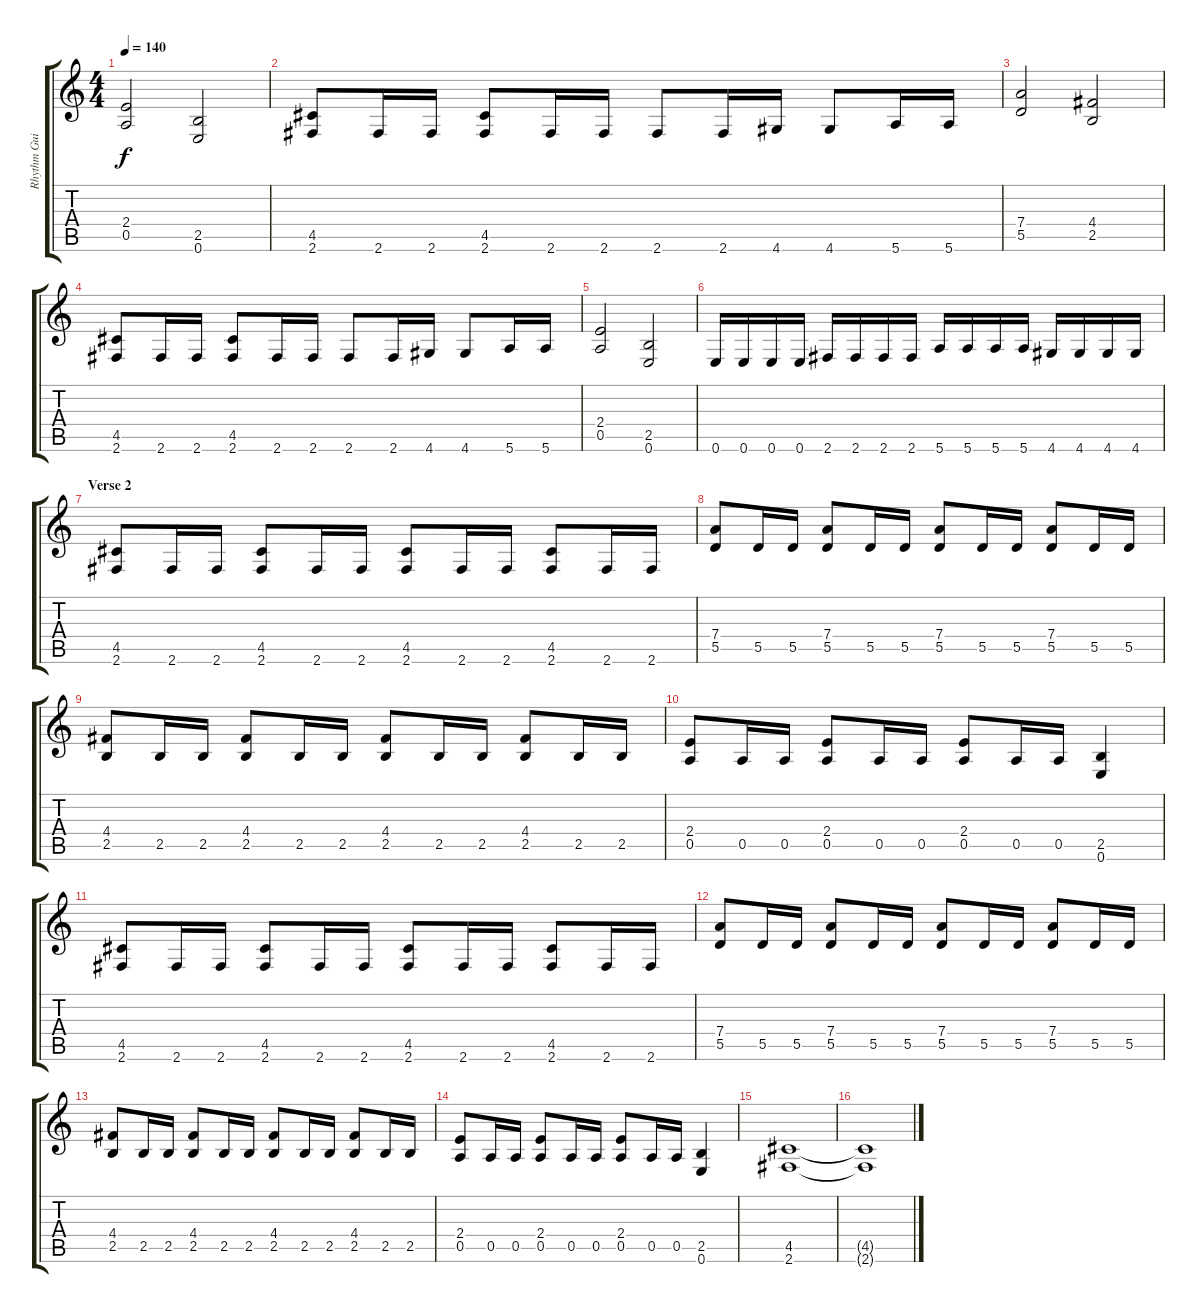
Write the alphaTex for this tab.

\track ("Rhythm Guitar" "Rhythm Gui") {instrument distortionguitar}
\staff {score tabs}
\tuning (E4 B3 G3 D3 A2 E2) {hide}
\ts (4 4)
\tempo 140
\clef g2
\ks c
(2.4 0.5).2{dy f} (2.5 0.6).2 |
(4.5 2.6).8 2.6.16 2.6.16 (4.5 2.6).8 2.6.16 2.6.16 2.6.8 2.6.16 4.6.16 4.6.8 5.6.16 5.6.16 |
(7.4 5.5).2 (4.4 2.5).2 |
(4.5 2.6).8 2.6.16 2.6.16 (4.5 2.6).8 2.6.16 2.6.16 2.6.8 2.6.16 4.6.16 4.6.8 5.6.16 5.6.16 |
(2.4 0.5).2 (2.5 0.6).2 |
0.6.16 0.6.16 0.6.16 0.6.16 2.6.16 2.6.16 2.6.16 2.6.16 5.6.16 5.6.16 5.6.16 5.6.16 4.6.16 4.6.16 4.6.16 4.6.16 |
\section ("" "Verse 2")
(4.5 2.6).8 2.6.16 2.6.16 (4.5 2.6).8 2.6.16 2.6.16 (4.5 2.6).8 2.6.16 2.6.16 (4.5 2.6).8 2.6.16 2.6.16 |
(7.4 5.5).8 5.5.16 5.5.16 (7.4 5.5).8 5.5.16 5.5.16 (7.4 5.5).8 5.5.16 5.5.16 (7.4 5.5).8 5.5.16 5.5.16 |
(4.4 2.5).8 2.5.16 2.5.16 (4.4 2.5).8 2.5.16 2.5.16 (4.4 2.5).8 2.5.16 2.5.16 (4.4 2.5).8 2.5.16 2.5.16 |
(2.4 0.5).8 0.5.16 0.5.16 (2.4 0.5).8 0.5.16 0.5.16 (2.4 0.5).8 0.5.16 0.5.16 (2.5 0.6).4 |
(4.5 2.6).8 2.6.16 2.6.16 (4.5 2.6).8 2.6.16 2.6.16 (4.5 2.6).8 2.6.16 2.6.16 (4.5 2.6).8 2.6.16 2.6.16 |
(7.4 5.5).8 5.5.16 5.5.16 (7.4 5.5).8 5.5.16 5.5.16 (7.4 5.5).8 5.5.16 5.5.16 (7.4 5.5).8 5.5.16 5.5.16 |
(4.4 2.5).8 2.5.16 2.5.16 (4.4 2.5).8 2.5.16 2.5.16 (4.4 2.5).8 2.5.16 2.5.16 (4.4 2.5).8 2.5.16 2.5.16 |
(2.4 0.5).8 0.5.16 0.5.16 (2.4 0.5).8 0.5.16 0.5.16 (2.4 0.5).8 0.5.16 0.5.16 (2.5 0.6).4 |
(4.5 2.6).1 |
(4.5{t} 2.6{t}).1
